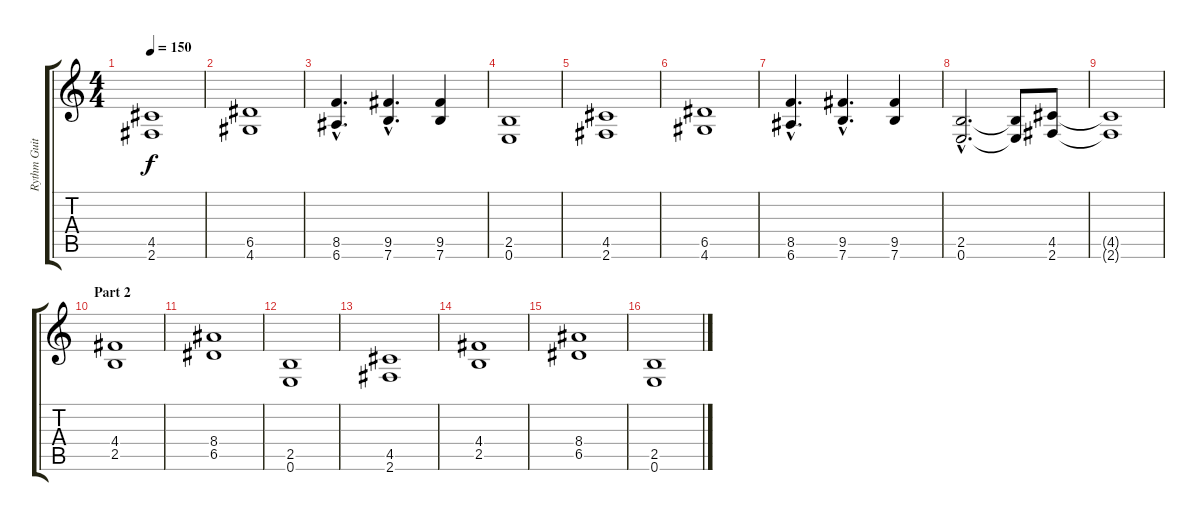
\track ("Rythm Guitar" "Rythm Guit") {instrument overdrivenguitar}
\staff {score tabs}
\tuning (E4 B3 G3 D3 A2 E2) {hide}
\ts (4 4)
\tempo 150
\clef g2
\ks c
(4.5 2.6).1{dy f} |
(6.5 4.6).1 |
(8.5{hac} 6.6{hac}).4{d} (9.5{hac} 7.6{hac}).4{d} (9.5 7.6).4 |
(2.5 0.6).1 |
(4.5 2.6).1 |
(6.5 4.6).1 |
(8.5{hac} 6.6{hac}).4{d} (9.5{hac} 7.6{hac}).4{d} (9.5 7.6).4 |
(2.5{hac} 0.6{hac}).2{d} (2.5{t} 0.6{t}).8 (4.5 2.6).8 |
(4.5{t} 2.6{t}).1 |
\section ("" "Part 2")
(4.4 2.5).1 |
(8.4 6.5).1 |
(2.5 0.6).1 |
(4.5 2.6).1 |
(4.4 2.5).1 |
(8.4 6.5).1 |
(2.5 0.6).1
